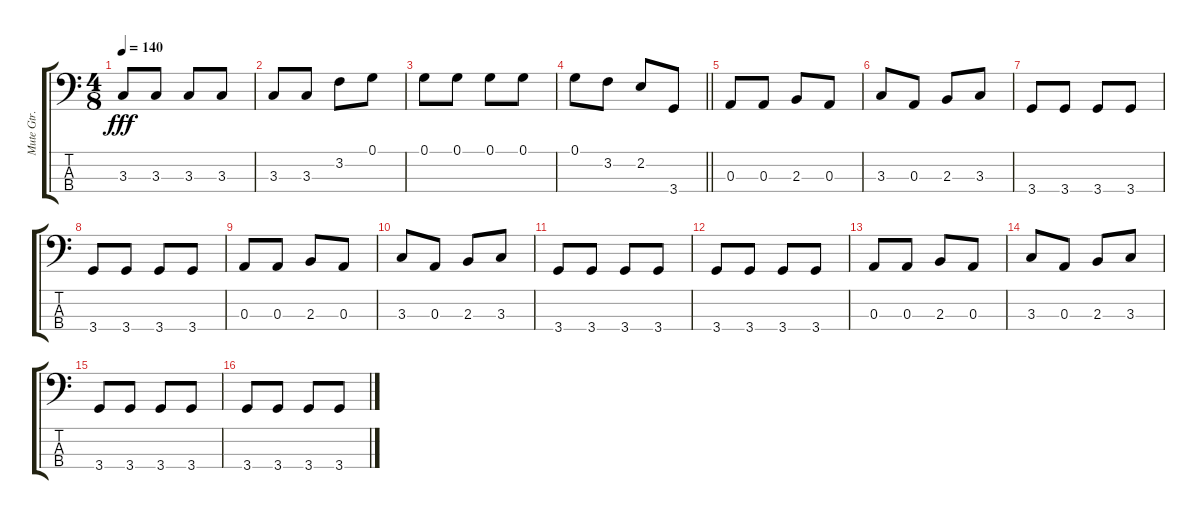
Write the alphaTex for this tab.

\track ("Mute Gtr." "Mute Gtr.") {instrument slapbass1}
\staff {score tabs}
\tuning (G2 D2 A1 E1) {hide}
\ts (4 8)
\tempo 140
\clef f4
\ks c
3.3.8{dy fff} 3.3.8 3.3.8 3.3.8 |
3.3.8 3.3.8 3.2.8 0.1.8 |
0.1.8 0.1.8 0.1.8 0.1.8 |
\barLineRight lightlight
0.1.8 3.2.8 2.2.8 3.4.8 |
0.3.8 0.3.8 2.3.8 0.3.8 |
3.3.8 0.3.8 2.3.8 3.3.8 |
3.4.8 3.4.8 3.4.8 3.4.8 |
3.4.8 3.4.8 3.4.8 3.4.8 |
0.3.8 0.3.8 2.3.8 0.3.8 |
3.3.8 0.3.8 2.3.8 3.3.8 |
3.4.8 3.4.8 3.4.8 3.4.8 |
3.4.8 3.4.8 3.4.8 3.4.8 |
0.3.8 0.3.8 2.3.8 0.3.8 |
3.3.8 0.3.8 2.3.8 3.3.8 |
3.4.8 3.4.8 3.4.8 3.4.8 |
3.4.8 3.4.8 3.4.8 3.4.8
